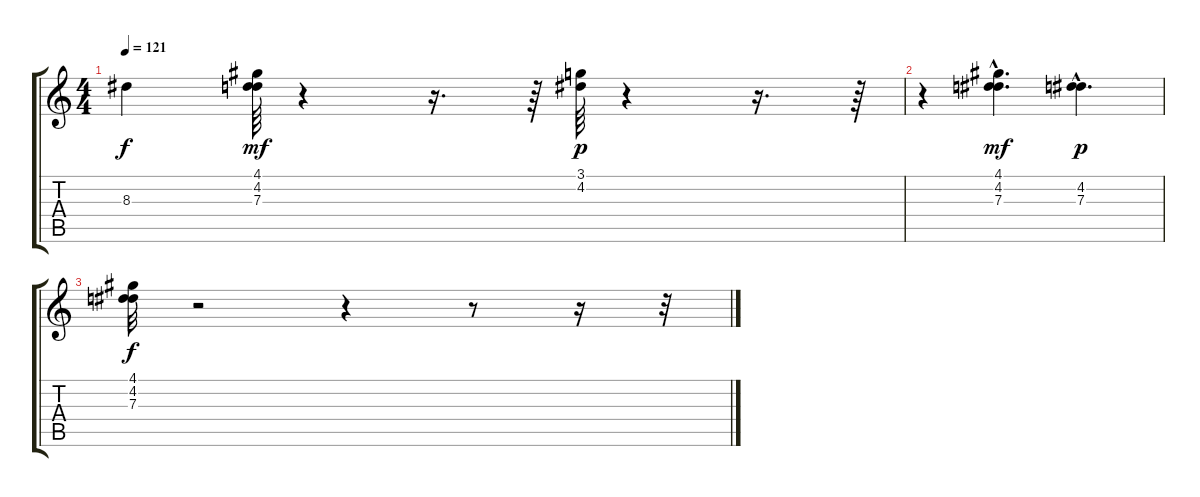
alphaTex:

\track "" {instrument electricbassfinger}
\staff {score tabs}
\tuning (E4 B3 G3 D3 A2 E2) {hide}
\ts (4 4)
\tempo 121
\clef g2
\ks c
8.3{t}.4{dy f} (4.1 4.2 7.3).64{dy mf} r.4 r.16{d} r.64 (3.1 4.2).64{dy p} r.4 r.16{d} r.64 |
r.4 (4.1 4.2 7.3{hac}).4{d dy mf} (4.2 7.3{hac}).4{d dy p} |
(4.1 4.2 7.3).32{dy f} r.2 r.4 r.8 r.16 r.32
